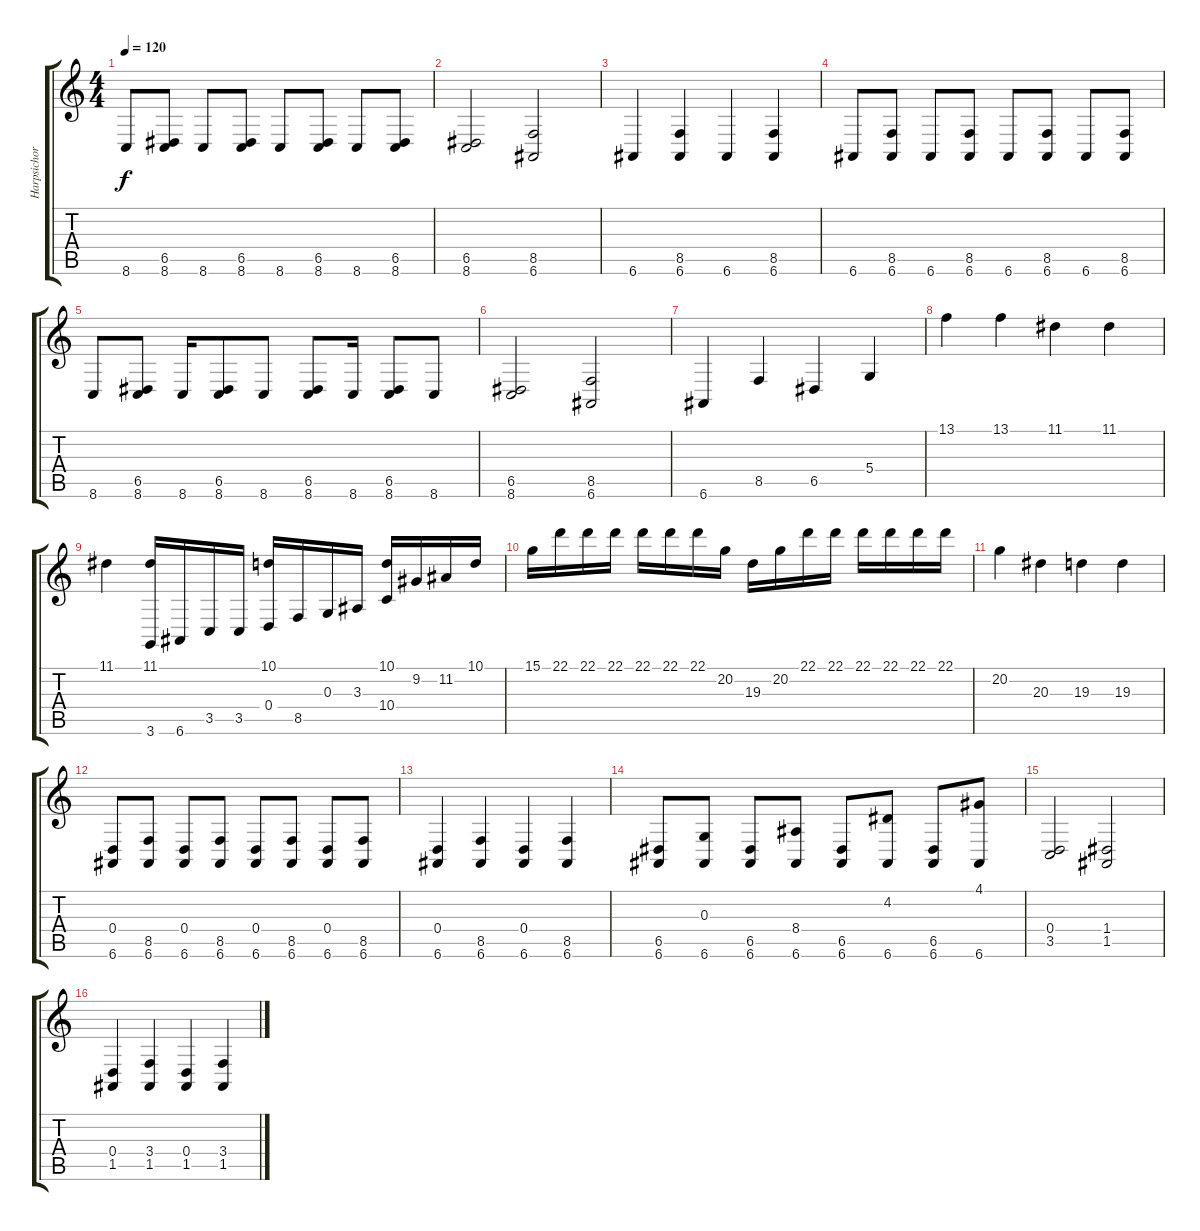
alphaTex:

\track ("Harpsichord" "Harpsichor") {instrument harpsichord}
\staff {score tabs}
\tuning (E4 B3 G3 D3 A2 E2) {hide}
\ts (4 4)
\tempo 120
\clef g2
\ks c
8.6.8{dy f} (6.5 8.6).8 8.6.8 (6.5 8.6).8 8.6.8 (6.5 8.6).8 8.6.8 (6.5 8.6).8 |
(6.5 8.6).2 (8.5 6.6).2 |
6.6.4 (8.5 6.6).4 6.6.4 (8.5 6.6).4 |
6.6.8 (8.5 6.6).8 6.6.8 (8.5 6.6).8 6.6.8 (8.5 6.6).8 6.6.8 (8.5 6.6).8 |
8.6.8 (6.5 8.6).8 8.6.16 (6.5 8.6).8 8.6.8 (6.5 8.6).8 8.6.16 (6.5 8.6).8 8.6.8 |
(6.5 8.6).2 (8.5 6.6).2 |
6.6.4 8.5.4 6.5.4 5.4.4 |
13.1.4 13.1.4 11.1.4 11.1.4 |
11.1.4 (11.1 3.6).16 6.6.16 3.5.16 3.5.16 (10.1 0.4).16 8.5.16 0.3.16 3.3.16 (10.1 10.4).16 9.2.16 11.2.16 10.1.16 |
15.1.16 22.1.16 22.1.16 22.1.16 22.1.16 22.1.16 22.1.16 20.2.16 19.3.16 20.2.16 22.1.16 22.1.16 22.1.16 22.1.16 22.1.16 22.1.16 |
20.2.4 20.3.4 19.3.4 19.3.4 |
(0.4 6.6).8 (8.5 6.6).8 (0.4 6.6).8 (8.5 6.6).8 (0.4 6.6).8 (8.5 6.6).8 (0.4 6.6).8 (8.5 6.6).8 |
(0.4 6.6).4 (8.5 6.6).4 (0.4 6.6).4 (8.5 6.6).4 |
(6.5 6.6).8 (0.3 6.6).8 (6.5 6.6).8 (8.4 6.6).8 (6.5 6.6).8 (4.2 6.6).8 (6.5 6.6).8 (4.1 6.6).8 |
(0.4 3.5).2 (1.4 1.5).2 |
(0.4 1.5).4 (3.4 1.5).4 (0.4 1.5).4 (3.4 1.5).4
